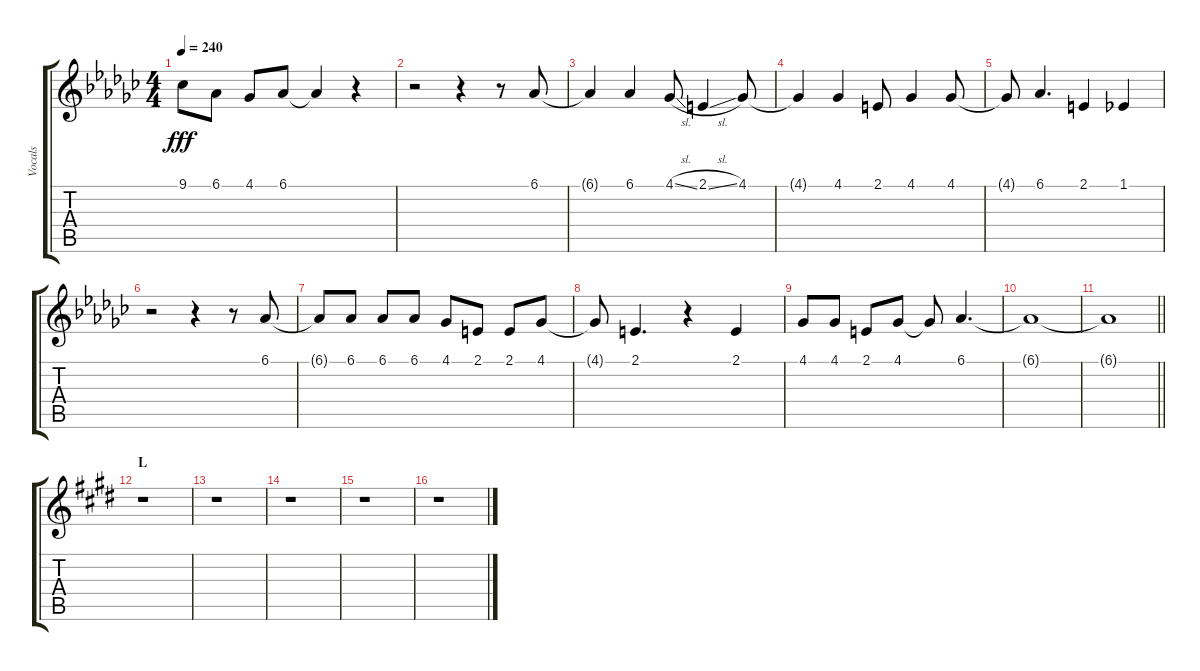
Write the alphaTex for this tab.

\track ("Vocals" "Vocals") {instrument voiceoohs}
\staff {score tabs}
\tuning (D4 A3 F3 C3 G2 D2) {hide}
\ts (4 4)
\tempo 240
\clef g2
\ks gb
9.1.8{dy fff} 6.1.8 4.1.8 6.1.8 6.1{t}.4 r.4 |
r.2 r.4 r.8 6.1.8 |
6.1{t}.4 6.1.4 4.1{sl}.8 2.1{sl}.4 4.1.8 |
4.1{t}.4 4.1.4 2.1.8 4.1.4 4.1.8 |
4.1{t}.8 6.1.4{d} 2.1.4 1.1.4 |
r.2 r.4 r.8 6.1.8 |
6.1{t}.8 6.1.8 6.1.8 6.1.8 4.1.8 2.1.8 2.1.8 4.1.8 |
4.1{t}.8 2.1.4{d} r.4 2.1.4 |
4.1.8 4.1.8 2.1.8 4.1.8 4.1{t}.8 6.1.4{d} |
6.1{t}.1 |
\barLineRight lightlight
6.1{t}.1 |
\section ("" "L")
\ks e
r.1 |
r.1 |
r.1 |
r.1 |
r.1
